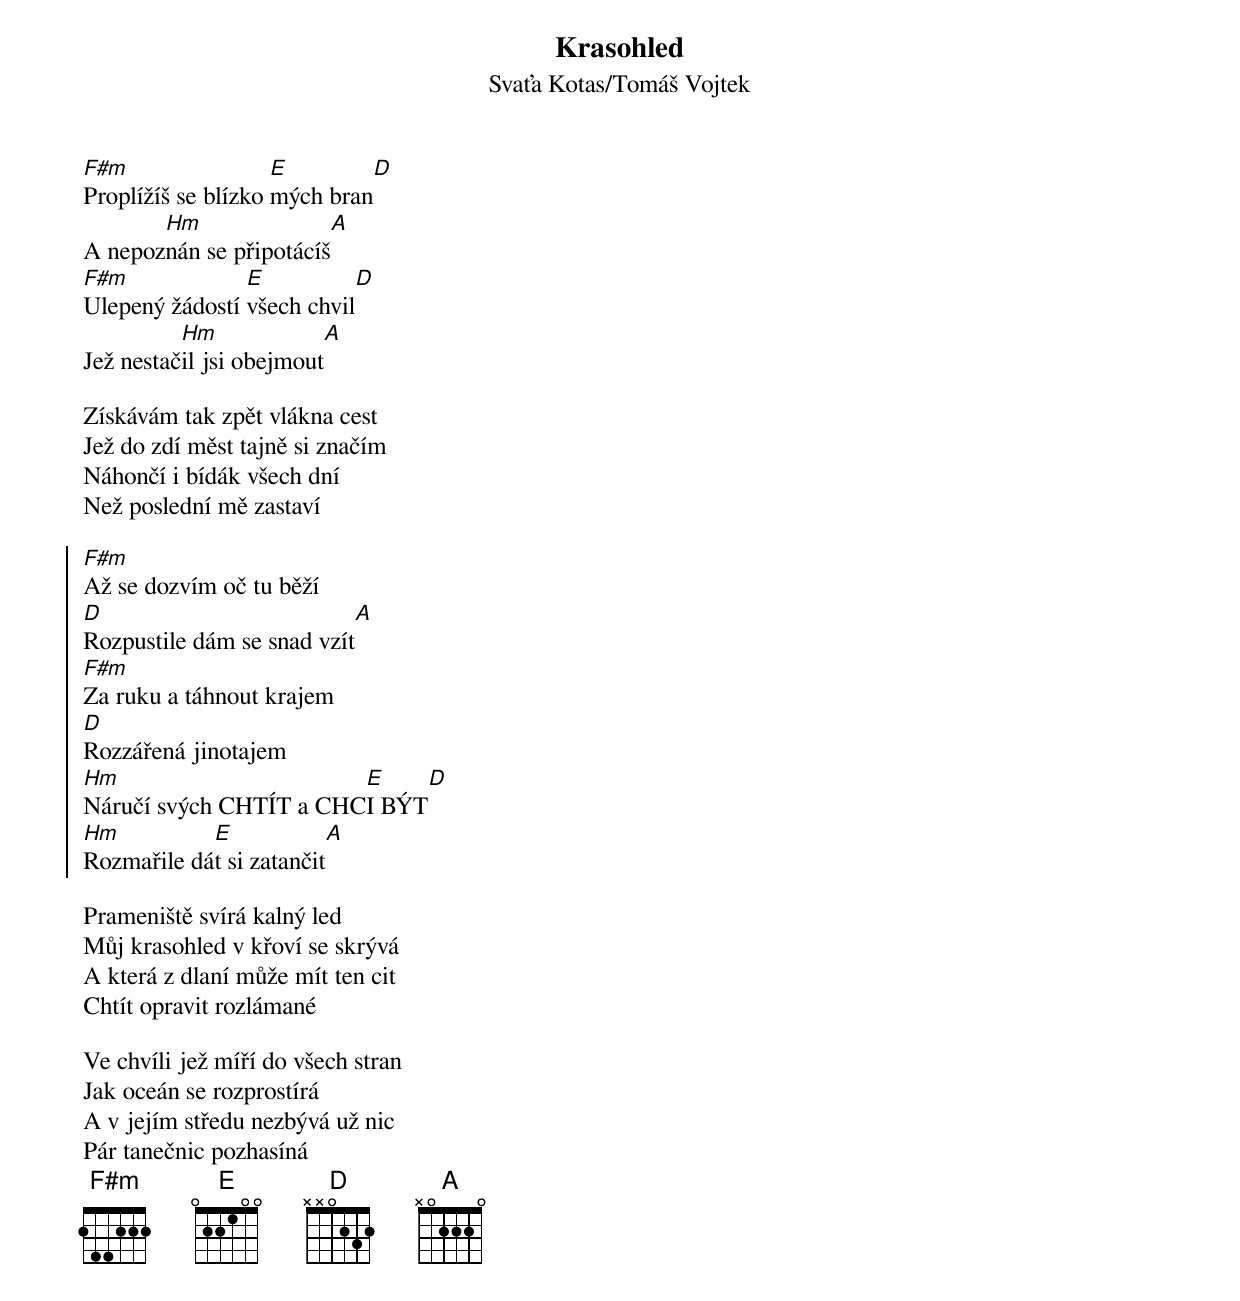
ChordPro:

{title: Krasohled}
{subtitle: Svaťa Kotas/Tomáš Vojtek}

[F#m]Proplížíš se blízko [E]mých bran[D]
A nepoz[Hm]nán se připotácíš[A]
[F#m]Ulepený žádostí [E]všech chvil[D]
Jež nestač[Hm]il jsi obejmout[A]

Získávám tak zpět vlákna cest
Jež do zdí měst tajně si značím
Náhončí i bídák všech dní
Než poslední mě zastaví

{start_of_chorus}
[F#m]Až se dozvím oč tu běží
[D]Rozpustile dám se snad vzít[A]
[F#m]Za ruku a táhnout krajem
[D]Rozzářená jinotajem
[Hm]Náručí svých CHTÍT a CHC[E]I BÝT[D]
[Hm]Rozmařile dá[E]t si zatančit[A]
{end_of_chorus}

Prameniště svírá kalný led
Můj krasohled v křoví se skrývá
A která z dlaní může mít ten cit
Chtít opravit rozlámané

Ve chvíli jež míří do všech stran
Jak oceán se rozprostírá
A v jejím středu nezbývá už nic
Pár tanečnic pozhasíná
